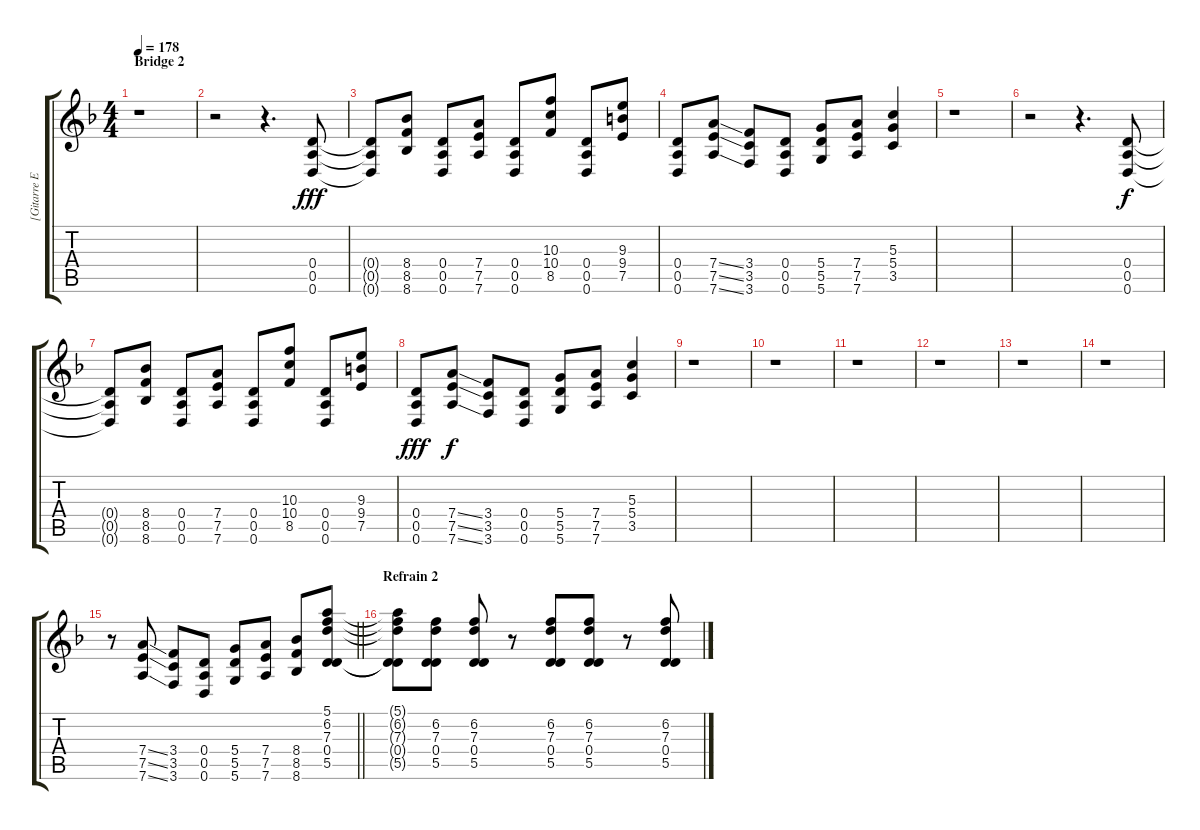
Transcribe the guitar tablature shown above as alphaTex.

\track ("[Gitarre Effekt]" "[Gitarre E") {instrument distortionguitar}
\staff {score tabs}
\tuning (E4 B3 G3 D3 A2 D2) {hide}
\ts (4 4)
\section ("" "Bridge 2")
\tempo 178
\clef g2
\ks dminor
r.1{dy f} |
r.2 r.4{d} (0.4 0.5 0.6).8{dy fff} |
(0.4{t} 0.5{t} 0.6{t}).8 (8.4 8.5 8.6).8 (0.4 0.5 0.6).8 (7.4 7.5 7.6).8 (0.4 0.5 0.6).8 (10.3 10.4 8.5).8 (0.4 0.5 0.6).8 (9.3 9.4 7.5).8 |
(0.4 0.5 0.6).8 (7.4{ss} 7.5{ss} 7.6{ss}).8 (3.4 3.5 3.6).8 (0.4 0.5 0.6).8 (5.4 5.5 5.6).8 (7.4 7.5 7.6).8 (5.3 5.4 3.5).4 |
r.1 |
r.2 r.4{d} (0.4 0.5 0.6).8{dy f} |
(0.4{t} 0.5{t} 0.6{t}).8 (8.4 8.5 8.6).8 (0.4 0.5 0.6).8 (7.4 7.5 7.6).8 (0.4 0.5 0.6).8 (10.3 10.4 8.5).8 (0.4 0.5 0.6).8 (9.3 9.4 7.5).8 |
(0.4 0.5 0.6).8{dy fff} (7.4{ss} 7.5{ss} 7.6{ss}).8{dy f} (3.4 3.5 3.6).8 (0.4 0.5 0.6).8 (5.4 5.5 5.6).8 (7.4 7.5 7.6).8 (5.3 5.4 3.5).4 |
r.1 |
r.1 |
r.1 |
r.1 |
r.1 |
r.1 |
\barLineRight lightlight
r.8 (7.4{ss} 7.5{ss} 7.6{ss}).8 (3.4 3.5 3.6).8 (0.4 0.5 0.6).8 (5.4 5.5 5.6).8 (7.4 7.5 7.6).8 (8.4 8.5 8.6).8 (5.1 6.2 7.3 0.4 5.5).8 |
\section ("" "Refrain 2")
(5.1{t} 6.2{t} 7.3{t} 0.4{t} 5.5{t}).8 (6.2 7.3 0.4 5.5).8 (6.2 7.3 0.4 5.5).8 r.8 (6.2 7.3 0.4 5.5).8 (6.2 7.3 0.4 5.5).8 r.8 (6.2 7.3 0.4 5.5).8
